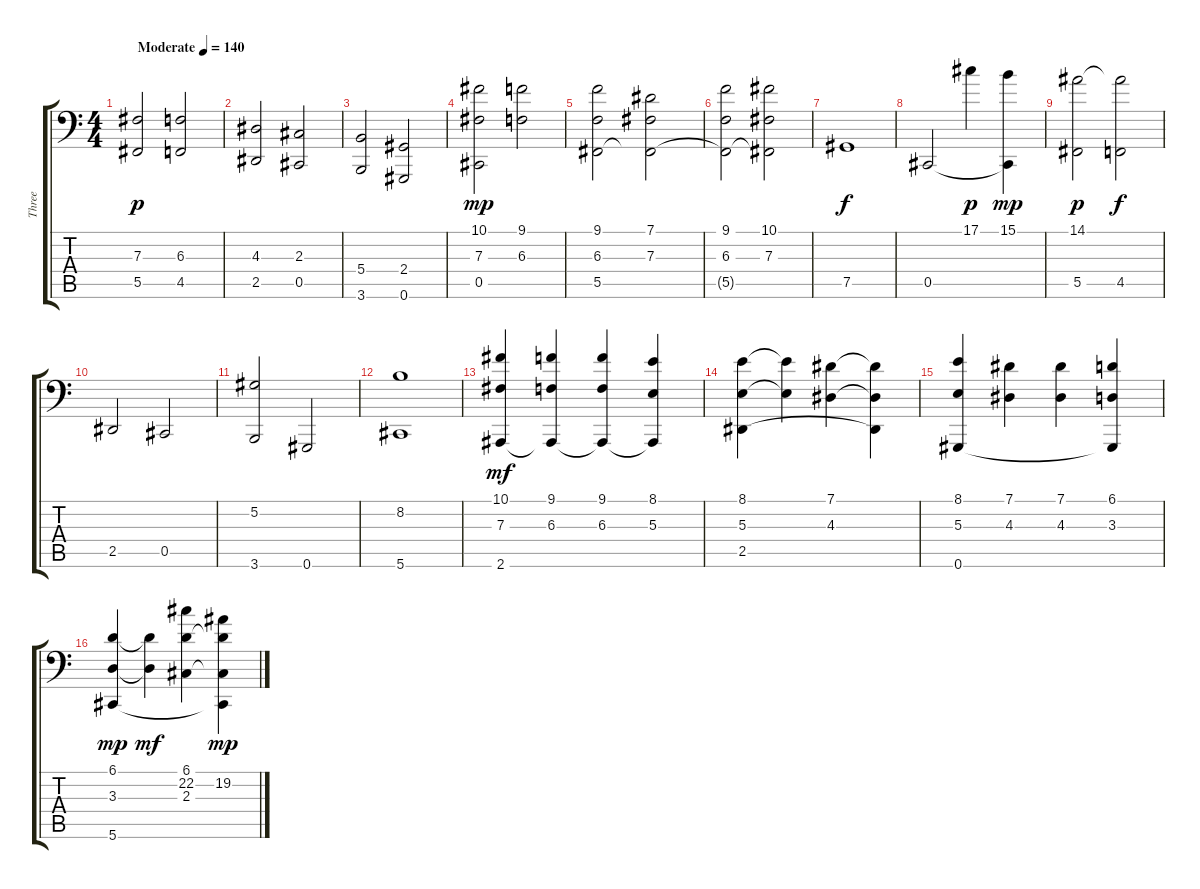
\track ("Three" "Three") {instrument tremolostrings}
\staff {score tabs}
\tuning (Ab3 Eb3 B2 Gb2 Db2 Ab1) {hide}
\ts (4 4)
\tempo (140 "Moderate")
\clef f4
\ks c
(7.3 5.5).2{dy p instrument tremolostrings} (6.3 4.5).2 |
(4.3 2.5).2 (2.3 0.5).2 |
(5.4 3.6).2 (2.4 0.6).2 |
(10.1 7.3 0.5).2{dy mp} (9.1 6.3).2 |
(9.1 6.3 5.5).2 (7.1 7.3 5.5{t}).2 |
(9.1 6.3 5.5{t}).2 (10.1 7.3 5.5{t}).2 |
7.5.1{dy f} |
0.5.2 17.1.4{dy p} (15.1 0.5{t}).4{dy mp} |
(14.1 5.5).2{dy p} (14.1{t} 4.5).2{dy f} |
2.5.2 0.5.2 |
(5.2 3.6).2 0.6.2 |
(8.2 5.6).1 |
(10.1 7.3 2.6).4{dy mf} (9.1 6.3 2.6{t}).4 (9.1 6.3 2.6{t}).4 (8.1 5.3 2.6{t}).4 |
(8.1 5.3 2.5).4 (8.1{t} 5.3{t}).4 (7.1 4.3).4 (7.1{t} 4.3{t} 2.5{t}).4 |
(8.1 5.3 0.6).4 (7.1 4.3).4 (7.1 4.3).4 (6.1 3.3 0.6{t}).4 |
(6.1 3.3 5.6).4{dy mp} (6.1{t} 3.3{t}).4{dy mf} (6.1 22.2 2.3).4 (6.1{t} 19.2 2.3{t} 5.6{t}).4{dy mp}
